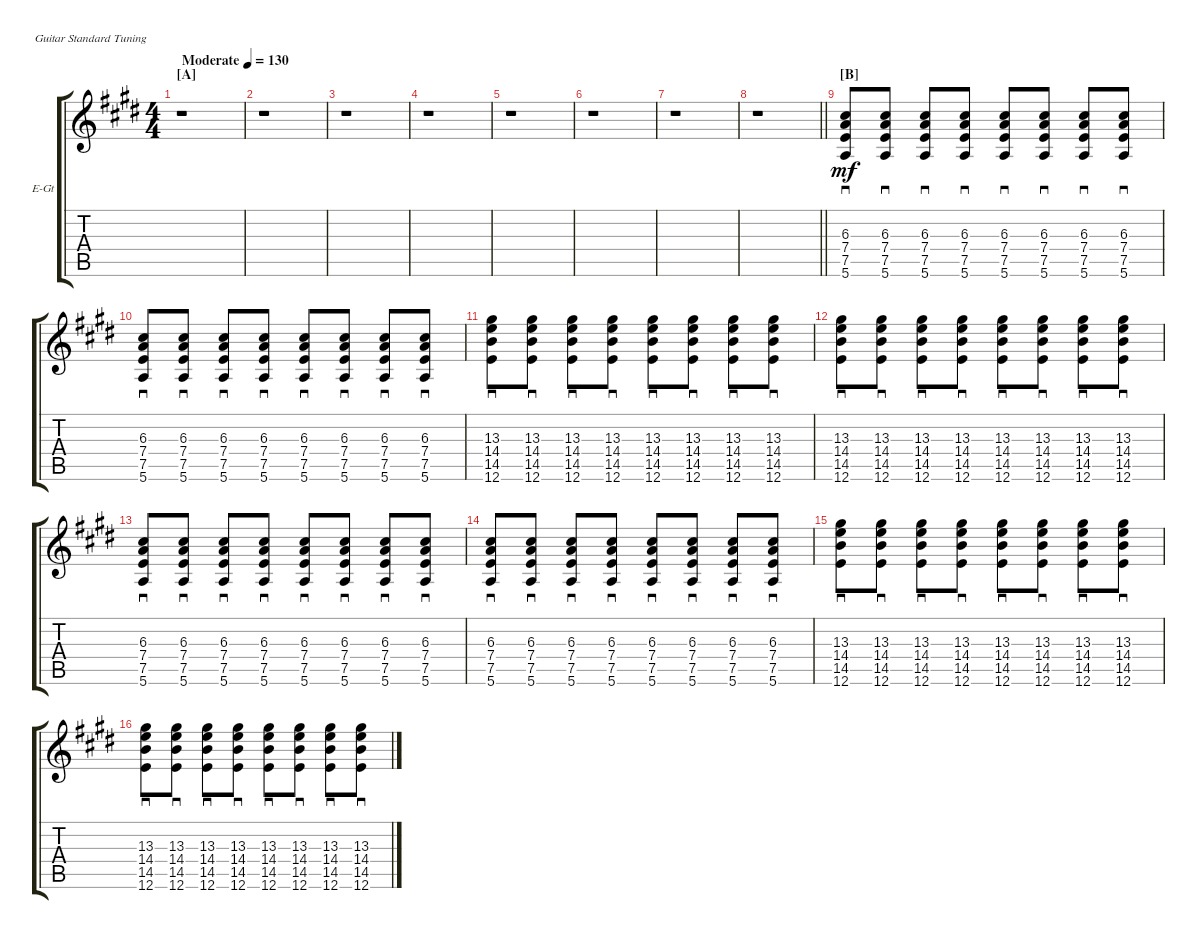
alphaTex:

\bracketExtendMode groupsimilarinstruments
\firstSystemTrackNameOrientation horizontal
\otherSystemsTrackNameOrientation horizontal
\track ("Albert Hammond Jr." "E-Gt") {instrument electricguitarmuted}
\staff {score tabs}
\tuning (E4 B3 G3 D3 A2 E2)
\ts (4 4)
\beaming (8 2 2 2 2)
\section ("A" "")
\tempo (130 "Moderate")
\clef g2
\ks e
r.1{dy mf instrument electricguitarmuted} |
r.1 |
r.1 |
r.1 |
r.1 |
r.1 |
r.1 |
\barLineRight lightlight
r.1 |
\section ("B" "")
(5.6 7.5 7.4 6.3).8{sd} (5.6 7.5 7.4 6.3).8{sd} (5.6 7.5 7.4 6.3).8{sd} (5.6 7.5 7.4 6.3).8{sd} (5.6 7.5 7.4 6.3).8{sd} (5.6 7.5 7.4 6.3).8{sd} (5.6 7.5 7.4 6.3).8{sd} (5.6 7.5 7.4 6.3).8{sd} |
(5.6 7.5 7.4 6.3).8{sd} (5.6 7.5 7.4 6.3).8{sd} (5.6 7.5 7.4 6.3).8{sd} (5.6 7.5 7.4 6.3).8{sd} (5.6 7.5 7.4 6.3).8{sd} (5.6 7.5 7.4 6.3).8{sd} (5.6 7.5 7.4 6.3).8{sd} (5.6 7.5 7.4 6.3).8{sd} |
(13.3 14.4 12.6 14.5).8{sd} (13.3 14.4 12.6 14.5).8{sd} (13.3 14.4 12.6 14.5).8{sd} (13.3 14.4 12.6 14.5).8{sd} (13.3 14.4 12.6 14.5).8{sd} (13.3 14.4 12.6 14.5).8{sd} (13.3 14.4 12.6 14.5).8{sd} (13.3 14.4 12.6 14.5).8{sd} |
(13.3 14.4 12.6 14.5).8{sd} (13.3 14.4 12.6 14.5).8{sd} (13.3 14.4 12.6 14.5).8{sd} (13.3 14.4 12.6 14.5).8{sd} (13.3 14.4 12.6 14.5).8{sd} (13.3 14.4 12.6 14.5).8{sd} (13.3 14.4 12.6 14.5).8{sd} (13.3 14.4 12.6 14.5).8{sd} |
(5.6 7.5 7.4 6.3).8{sd} (5.6 7.5 7.4 6.3).8{sd} (5.6 7.5 7.4 6.3).8{sd} (5.6 7.5 7.4 6.3).8{sd} (5.6 7.5 7.4 6.3).8{sd} (5.6 7.5 7.4 6.3).8{sd} (5.6 7.5 7.4 6.3).8{sd} (5.6 7.5 7.4 6.3).8{sd} |
(5.6 7.5 7.4 6.3).8{sd} (5.6 7.5 7.4 6.3).8{sd} (5.6 7.5 7.4 6.3).8{sd} (5.6 7.5 7.4 6.3).8{sd} (5.6 7.5 7.4 6.3).8{sd} (5.6 7.5 7.4 6.3).8{sd} (5.6 7.5 7.4 6.3).8{sd} (5.6 7.5 7.4 6.3).8{sd} |
(13.3 14.4 12.6 14.5).8{sd} (13.3 14.4 12.6 14.5).8{sd} (13.3 14.4 12.6 14.5).8{sd} (13.3 14.4 12.6 14.5).8{sd} (13.3 14.4 12.6 14.5).8{sd} (13.3 14.4 12.6 14.5).8{sd} (13.3 14.4 12.6 14.5).8{sd} (13.3 14.4 12.6 14.5).8{sd} |
(13.3 14.4 12.6 14.5).8{sd} (13.3 14.4 12.6 14.5).8{sd} (13.3 14.4 12.6 14.5).8{sd} (13.3 14.4 12.6 14.5).8{sd} (13.3 14.4 12.6 14.5).8{sd} (13.3 14.4 12.6 14.5).8{sd} (13.3 14.4 12.6 14.5).8{sd} (13.3 14.4 12.6 14.5).8{sd}
